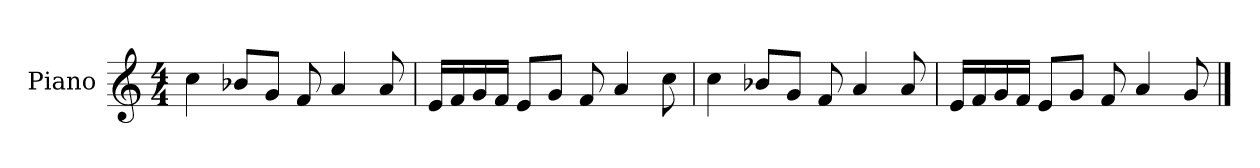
**kern
*part1
*staff1
*I"Piano
*I'P-no
*clefG2
*k[]
*M4/4
*MM90
=1
4cc\
8b-X/L
8g/J
8f/
4a/
8a/
=2
16e/LL
16f/
16g/
16f/JJ
8e/L
8g/J
8f/
4a/
8cc\
=3
4cc\
8b-X/L
8g/J
8f/
4a/
8a/
=4
16e/LL
16f/
16g/
16f/JJ
8e/L
8g/J
8f/
4a/
8g/
==
*-
